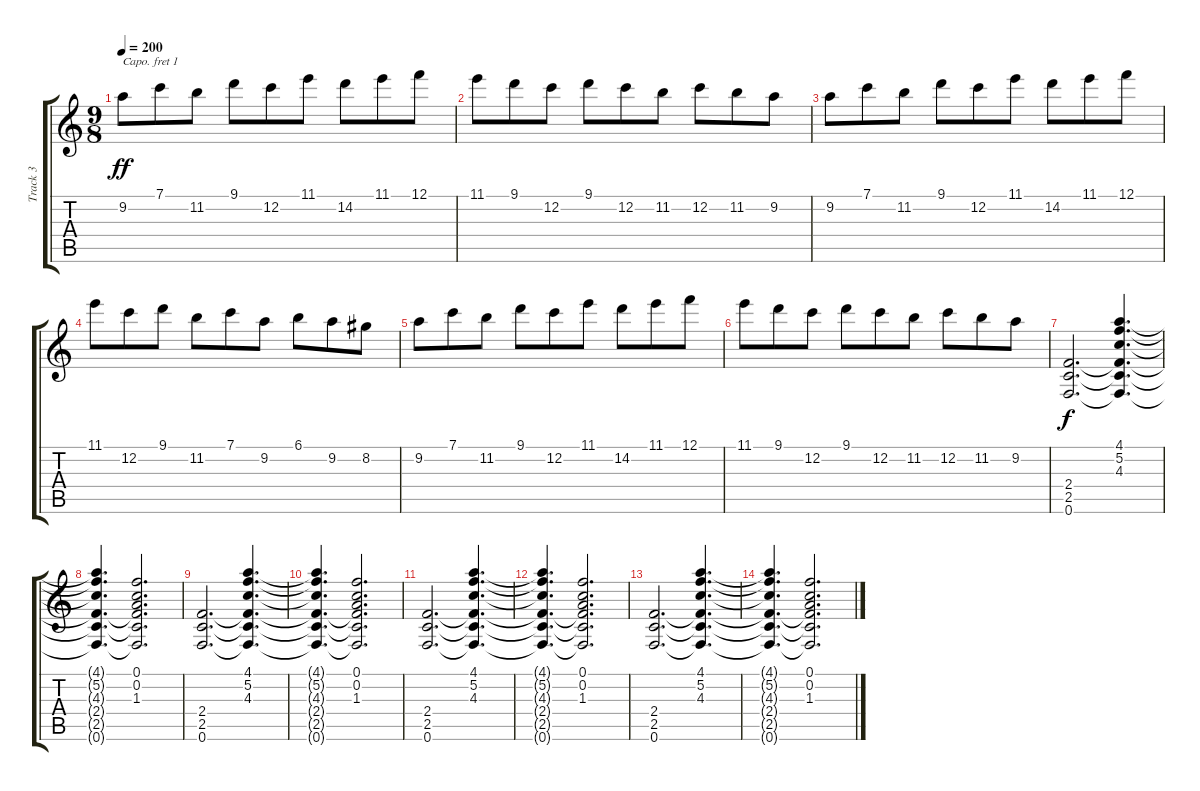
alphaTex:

\track ("Track 3" "Track 3") {instrument distortionguitar}
\staff {score tabs}
\capo 1
\tuning (E4 B3 G3 D3 A2 E2) {hide}
\ts (9 8)
\tempo 200
\clef g2
\ks c
9.2.8{dy ff} 7.1.8 11.2.8 9.1.8 12.2.8 11.1.8 14.2.8 11.1.8 12.1.8 |
11.1.8 9.1.8 12.2.8 9.1.8 12.2.8 11.2.8 12.2.8 11.2.8 9.2.8 |
9.2.8 7.1.8 11.2.8 9.1.8 12.2.8 11.1.8 14.2.8 11.1.8 12.1.8 |
11.1.8 12.2.8 9.1.8 11.2.8 7.1.8 9.2.8 6.1.8 9.2.8 8.2.8 |
9.2.8 7.1.8 11.2.8 9.1.8 12.2.8 11.1.8 14.2.8 11.1.8 12.1.8 |
11.1.8 9.1.8 12.2.8 9.1.8 12.2.8 11.2.8 12.2.8 11.2.8 9.2.8 |
(2.4 2.5 0.6).2{d dy f} (4.1 5.2 4.3 2.4{t} 2.5{t} 0.6{t}).4{d} |
(4.1{t} 5.2{t} 4.3{t} 2.4{t} 2.5{t} 0.6{t}).4{d} (0.1 0.2 1.3 2.4{t} 2.5{t} 0.6{t}).2{d} |
(2.4 2.5 0.6).2{d} (4.1 5.2 4.3 2.4{t} 2.5{t} 0.6{t}).4{d} |
(4.1{t} 5.2{t} 4.3{t} 2.4{t} 2.5{t} 0.6{t}).4{d} (0.1 0.2 1.3 2.4{t} 2.5{t} 0.6{t}).2{d} |
(2.4 2.5 0.6).2{d} (4.1 5.2 4.3 2.4{t} 2.5{t} 0.6{t}).4{d} |
(4.1{t} 5.2{t} 4.3{t} 2.4{t} 2.5{t} 0.6{t}).4{d} (0.1 0.2 1.3 2.4{t} 2.5{t} 0.6{t}).2{d} |
(2.4 2.5 0.6).2{d} (4.1 5.2 4.3 2.4{t} 2.5{t} 0.6{t}).4{d} |
(4.1{t} 5.2{t} 4.3{t} 2.4{t} 2.5{t} 0.6{t}).4{d} (0.1 0.2 1.3 2.4{t} 2.5{t} 0.6{t}).2{d}
